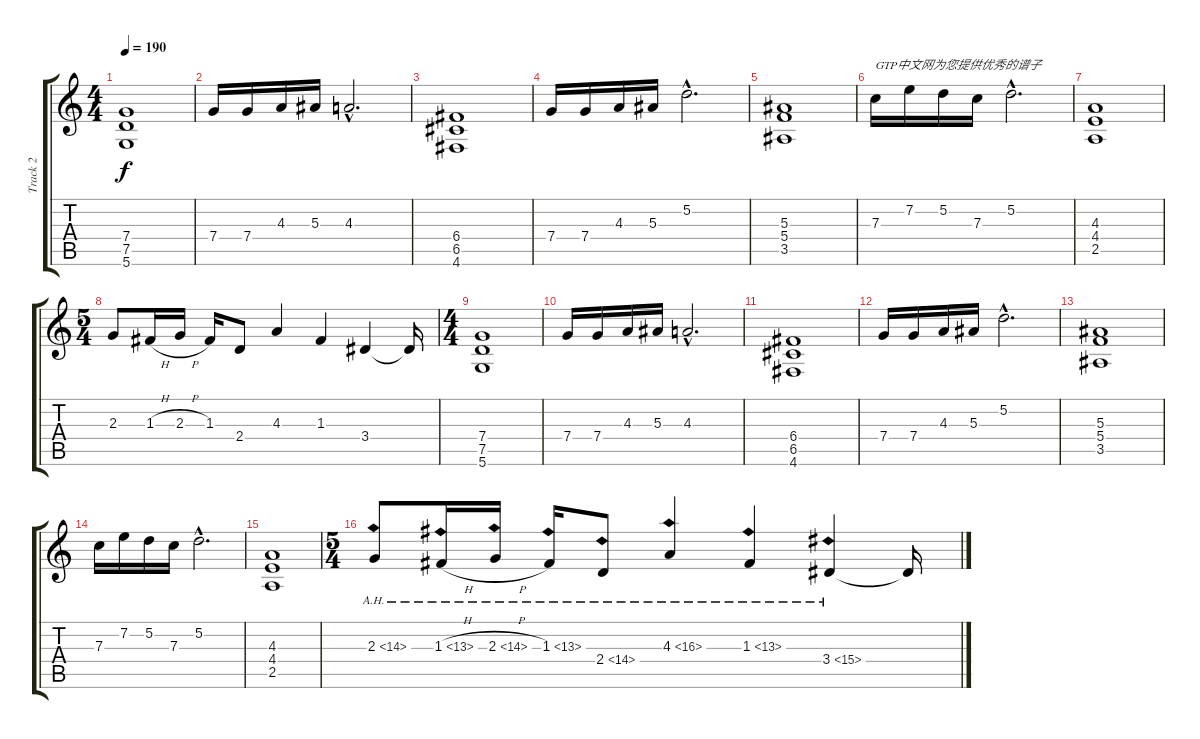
\track ("Track 2" "Track 2") {instrument overdrivenguitar}
\staff {score tabs}
\tuning (D4 A3 F3 C3 G2 D2) {hide}
\ts (4 4)
\tempo 190
\clef g2
\ks c
(7.4 7.5 5.6).1{dy f instrument overdrivenguitar} |
7.4.16 7.4.16 4.3.16 5.3.16 4.3{hac}.2{d} |
(6.4 6.5 4.6).1 |
7.4.16 7.4.16 4.3.16 5.3.16 5.2{hac}.2{d} |
(5.3 5.4 3.5).1 |
7.3.16{txt "GTP中文网为您提供优秀的谱子"} 7.2.16 5.2.16 7.3.16 5.2{hac}.2{d} |
(4.3 4.4 2.5).1 |
\ts (5 4)
2.3.8 1.3{h}.16 2.3{h}.16 1.3.16 2.4.8 4.3.4 1.3.4 3.4.4 3.4{t}.16 |
\ts (4 4)
(7.4 7.5 5.6).1 |
7.4.16 7.4.16 4.3.16 5.3.16 4.3{hac}.2{d} |
(6.4 6.5 4.6).1 |
7.4.16 7.4.16 4.3.16 5.3.16 5.2{hac}.2{d} |
(5.3 5.4 3.5).1 |
7.3.16 7.2.16 5.2.16 7.3.16 5.2{hac}.2{d} |
(4.3 4.4 2.5).1 |
\ts (5 4)
2.3{ah 12}.8 1.3{ah 12 h}.16 2.3{ah 12 h}.16 1.3{ah 12}.16 2.4{ah 12}.8 4.3{ah 12}.4 1.3{ah 12}.4 3.4{ah 12}.4 3.4{t}.16
